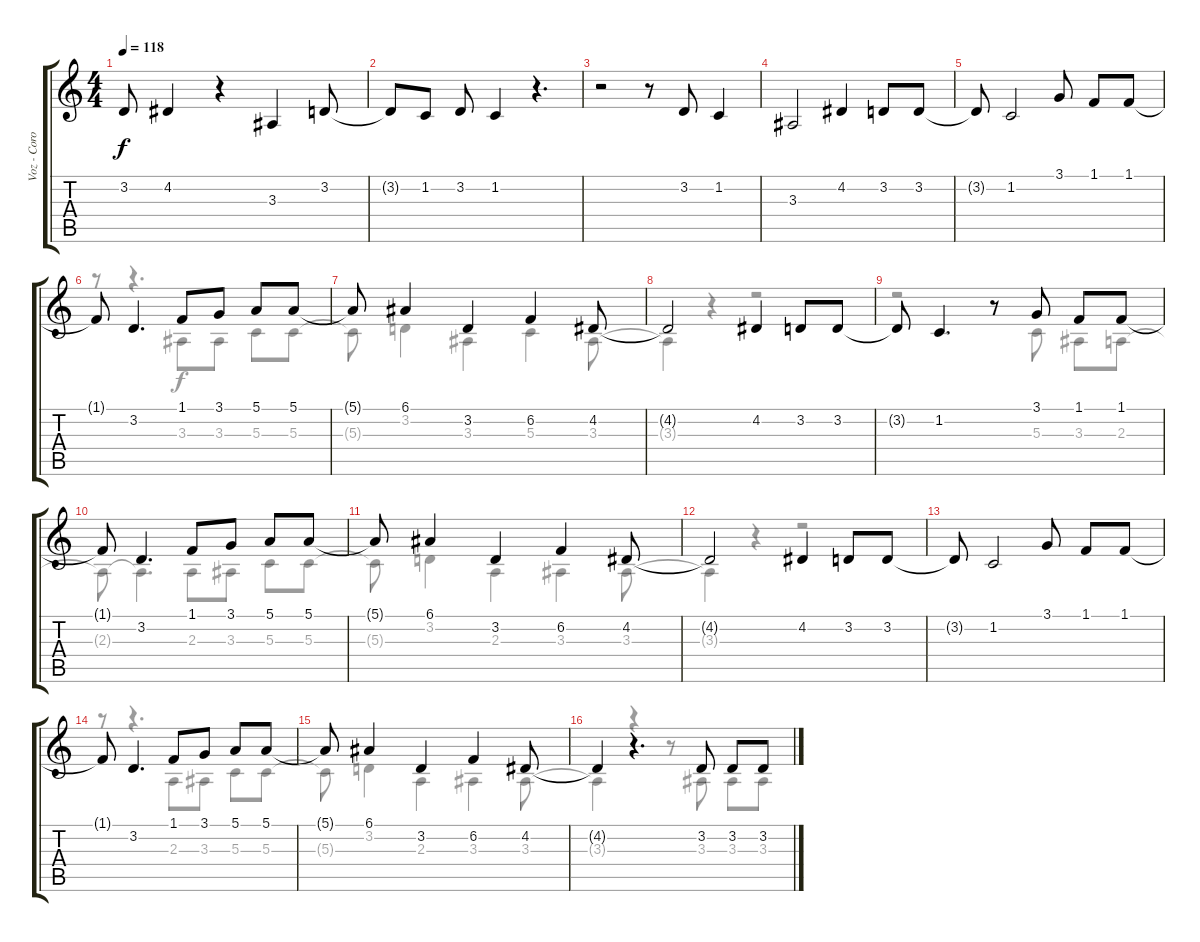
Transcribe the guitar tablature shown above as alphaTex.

\track ("Voz - Coro" "Voz - Coro") {instrument choiraahs}
\staff {score tabs}
\tuning (E4 B3 G3 D3 A2 E2) {hide}
\voice
\ts (4 4)
\tempo 118
\clef g2
\ks c
3.2{t}.8{dy f} 4.2.4 r.4 3.3.4 3.2.8 |
3.2{t}.8 1.2.8 3.2.8 1.2.4 r.4{d} |
r.2 r.8 3.2.8 1.2.4 |
3.3.2 4.2.4 3.2.8 3.2.8 |
3.2{t}.8 1.2.2 3.1.8 1.1.8 1.1.8 |
1.1{t}.8 3.2.4{d} 1.1.8 3.1.8 5.1.8 5.1.8 |
5.1{t}.8 6.1.4 3.2.4 6.2.4 4.2.8 |
4.2{t}.2 4.2.4 3.2.8 3.2.8 |
3.2{t}.8 1.2.4{d} r.8 3.1.8 1.1.8 1.1.8 |
1.1{t}.8 3.2.4{d} 1.1.8 3.1.8 5.1.8 5.1.8 |
5.1{t}.8 6.1.4 3.2.4 6.2.4 4.2.8 |
4.2{t}.2 4.2.4 3.2.8 3.2.8 |
3.2{t}.8 1.2.2 3.1.8 1.1.8 1.1.8 |
1.1{t}.8 3.2.4{d} 1.1.8 3.1.8 5.1.8 5.1.8 |
5.1{t}.8 6.1.4 3.2.4 6.2.4 4.2.8 |
4.2{t}.4 r.4{d} 3.2.8 3.2.8 3.2.8
\voice
\clef g2
\ottava regular
\simile none
\ks c
|
|
|
|
|
r.8{volume 13 instrument choiraahs} r.4{d} 3.3.8 3.3.8 5.3.8 5.3.8 |
5.3{t}.8 3.2.4 3.3.4 5.3.4 3.3.8 |
3.3{t}.4 r.4 r.2 |
r.2{volume 13} r.8 5.3.8 3.3.8 2.3.8 |
2.3{t}.8 2.3{t}.4{d} 2.3.8 3.3.8 5.3.8 5.3.8 |
5.3{t}.8 3.2.4 2.3.4 3.3.4 3.3.8 |
3.3{t}.4 r.4 r.2 |
|
r.8{volume 13 instrument choiraahs} r.4{d} 2.3.8 3.3.8 5.3.8 5.3.8 |
5.3{t}.8 3.2.4 2.3.4 3.3.4 3.3.8 |
3.3{t}.4 r.4 r.8 3.3.8 3.3.8 3.3.8
